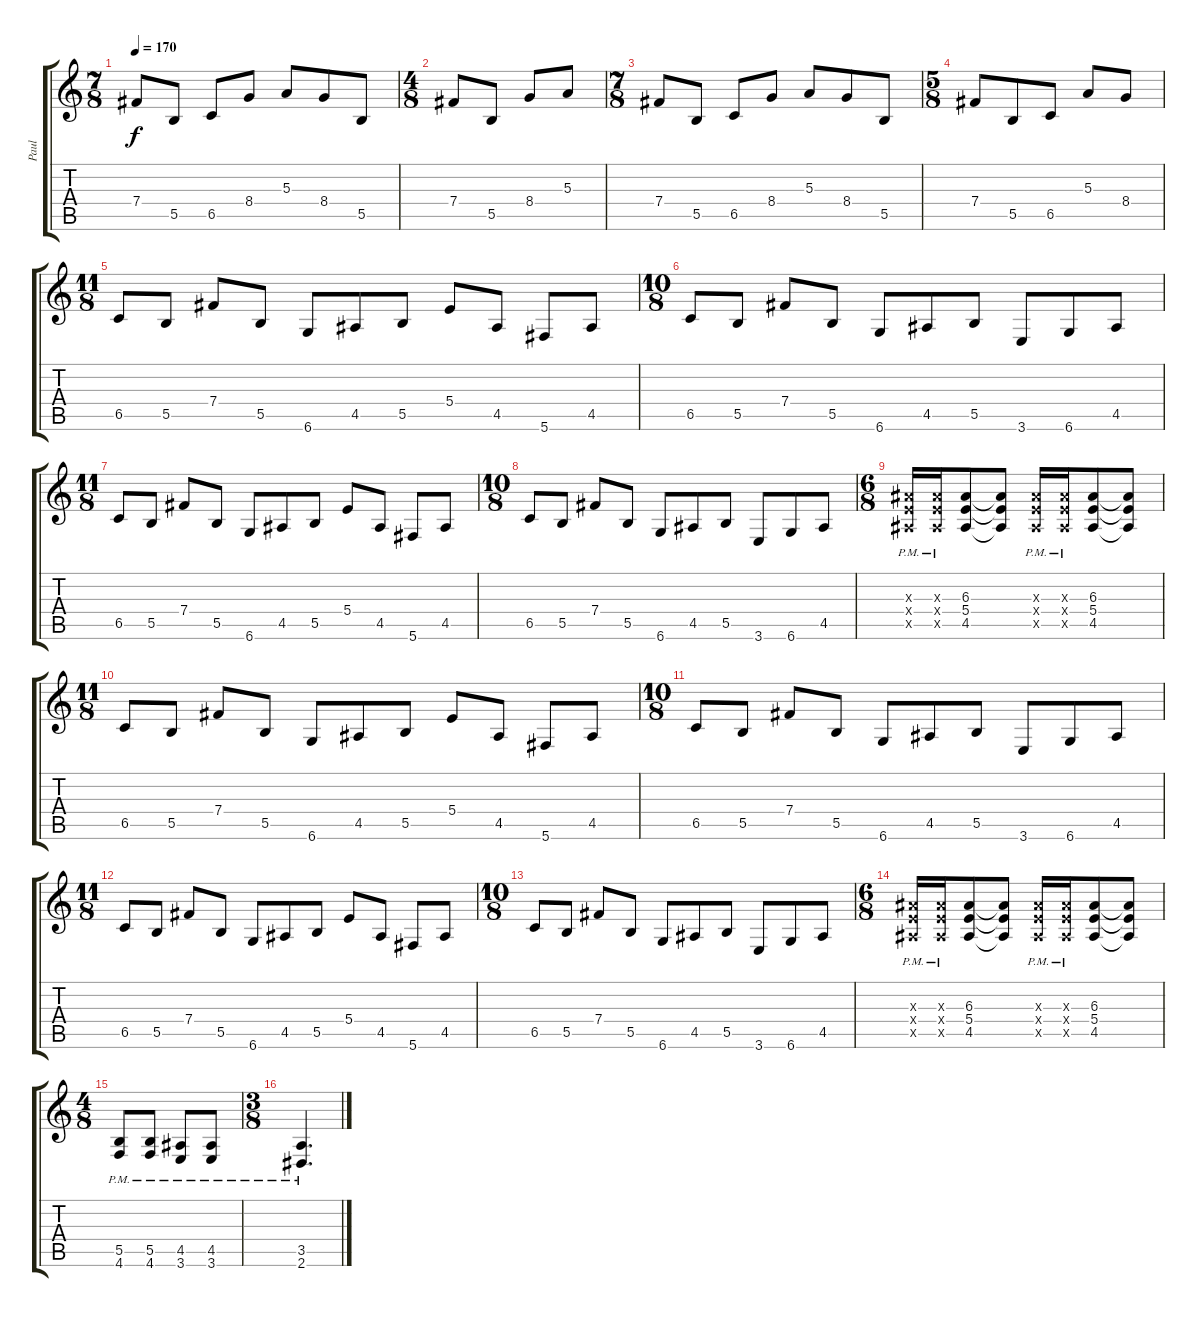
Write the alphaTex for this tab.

\track ("Paul" "Paul") {instrument distortionguitar}
\staff {score tabs}
\tuning (Db4 Ab3 E3 B2 Gb2 Db2) {hide}
\ts (7 8)
\tempo 170
\clef g2
\ks c
7.4.8{dy f beam merge} 5.5.8{beam split} 6.5.8{beam merge} 8.4.8{beam split} 5.3.8{beam merge} 8.4.8{beam merge} 5.5.8 |
\ts (4 8)
7.4.8{beam merge} 5.5.8{beam split} 8.4.8{beam merge} 5.3.8 |
\ts (7 8)
7.4.8{beam merge} 5.5.8{beam split} 6.5.8{beam merge} 8.4.8{beam split} 5.3.8{beam merge} 8.4.8{beam merge} 5.5.8 |
\ts (5 8)
7.4.8{beam merge} 5.5.8{beam merge} 6.5.8{beam split} 5.3.8{beam merge} 8.4.8 |
\ts (11 8)
6.5.8{beam merge} 5.5.8{beam split} 7.4.8{beam merge} 5.5.8{beam split} 6.6.8{beam merge} 4.5.8{beam merge} 5.5.8{beam split} 5.4.8{beam merge} 4.5.8{beam split} 5.6.8{beam merge} 4.5.8 |
\ts (10 8)
6.5.8{beam merge} 5.5.8{beam split} 7.4.8{beam merge} 5.5.8{beam split} 6.6.8{beam merge} 4.5.8{beam merge} 5.5.8{beam split} 3.6.8{beam merge} 6.6.8{beam merge} 4.5.8 |
\ts (11 8)
6.5.8{beam merge} 5.5.8{beam split} 7.4.8{beam merge} 5.5.8{beam split} 6.6.8{beam merge} 4.5.8{beam merge} 5.5.8{beam split} 5.4.8{beam merge} 4.5.8{beam split} 5.6.8{beam merge} 4.5.8 |
\ts (10 8)
6.5.8{beam merge} 5.5.8{beam split} 7.4.8{beam merge} 5.5.8{beam split} 6.6.8{beam merge} 4.5.8{beam merge} 5.5.8{beam split} 3.6.8{beam merge} 6.6.8{beam merge} 4.5.8 |
\ts (6 8)
(6.3{pm x} 5.4{pm x} 4.5{pm x}).16 (6.3{pm x} 5.4{pm x} 4.5{pm x}).16 (6.3 5.4 4.5).8 (6.3{t} 5.4{t} 4.5{t}).8 (6.3{pm x} 5.4{pm x} 4.5{pm x}).16 (6.3{pm x} 5.4{pm x} 4.5{pm x}).16 (6.3 5.4 4.5).8 (6.3{t} 5.4{t} 4.5{t}).8 |
\ts (11 8)
6.5.8{beam merge} 5.5.8{beam split} 7.4.8{beam merge} 5.5.8{beam split} 6.6.8{beam merge} 4.5.8{beam merge} 5.5.8{beam split} 5.4.8{beam merge} 4.5.8{beam split} 5.6.8{beam merge} 4.5.8 |
\ts (10 8)
6.5.8{beam merge} 5.5.8{beam split} 7.4.8{beam merge} 5.5.8{beam split} 6.6.8{beam merge} 4.5.8{beam merge} 5.5.8{beam split} 3.6.8{beam merge} 6.6.8{beam merge} 4.5.8 |
\ts (11 8)
6.5.8{beam merge} 5.5.8{beam split} 7.4.8{beam merge} 5.5.8{beam split} 6.6.8{beam merge} 4.5.8{beam merge} 5.5.8{beam split} 5.4.8{beam merge} 4.5.8{beam split} 5.6.8{beam merge} 4.5.8 |
\ts (10 8)
6.5.8{beam merge} 5.5.8{beam split} 7.4.8{beam merge} 5.5.8{beam split} 6.6.8{beam merge} 4.5.8{beam merge} 5.5.8{beam split} 3.6.8{beam merge} 6.6.8{beam merge} 4.5.8 |
\ts (6 8)
(6.3{pm x} 5.4{pm x} 4.5{pm x}).16 (6.3{pm x} 5.4{pm x} 4.5{pm x}).16 (6.3 5.4 4.5).8 (6.3{t} 5.4{t} 4.5{t}).8 (6.3{pm x} 5.4{pm x} 4.5{pm x}).16 (6.3{pm x} 5.4{pm x} 4.5{pm x}).16 (6.3 5.4 4.5).8 (6.3{t} 5.4{t} 4.5{t}).8 |
\ts (4 8)
(5.5{pm} 4.6{pm}).8{beam merge} (5.5{pm} 4.6{pm}).8{beam split} (4.5{pm} 3.6{pm}).8{beam merge} (4.5{pm} 3.6{pm}).8 |
\ts (3 8)
(3.5{pm} 2.6{pm}).4{d}
